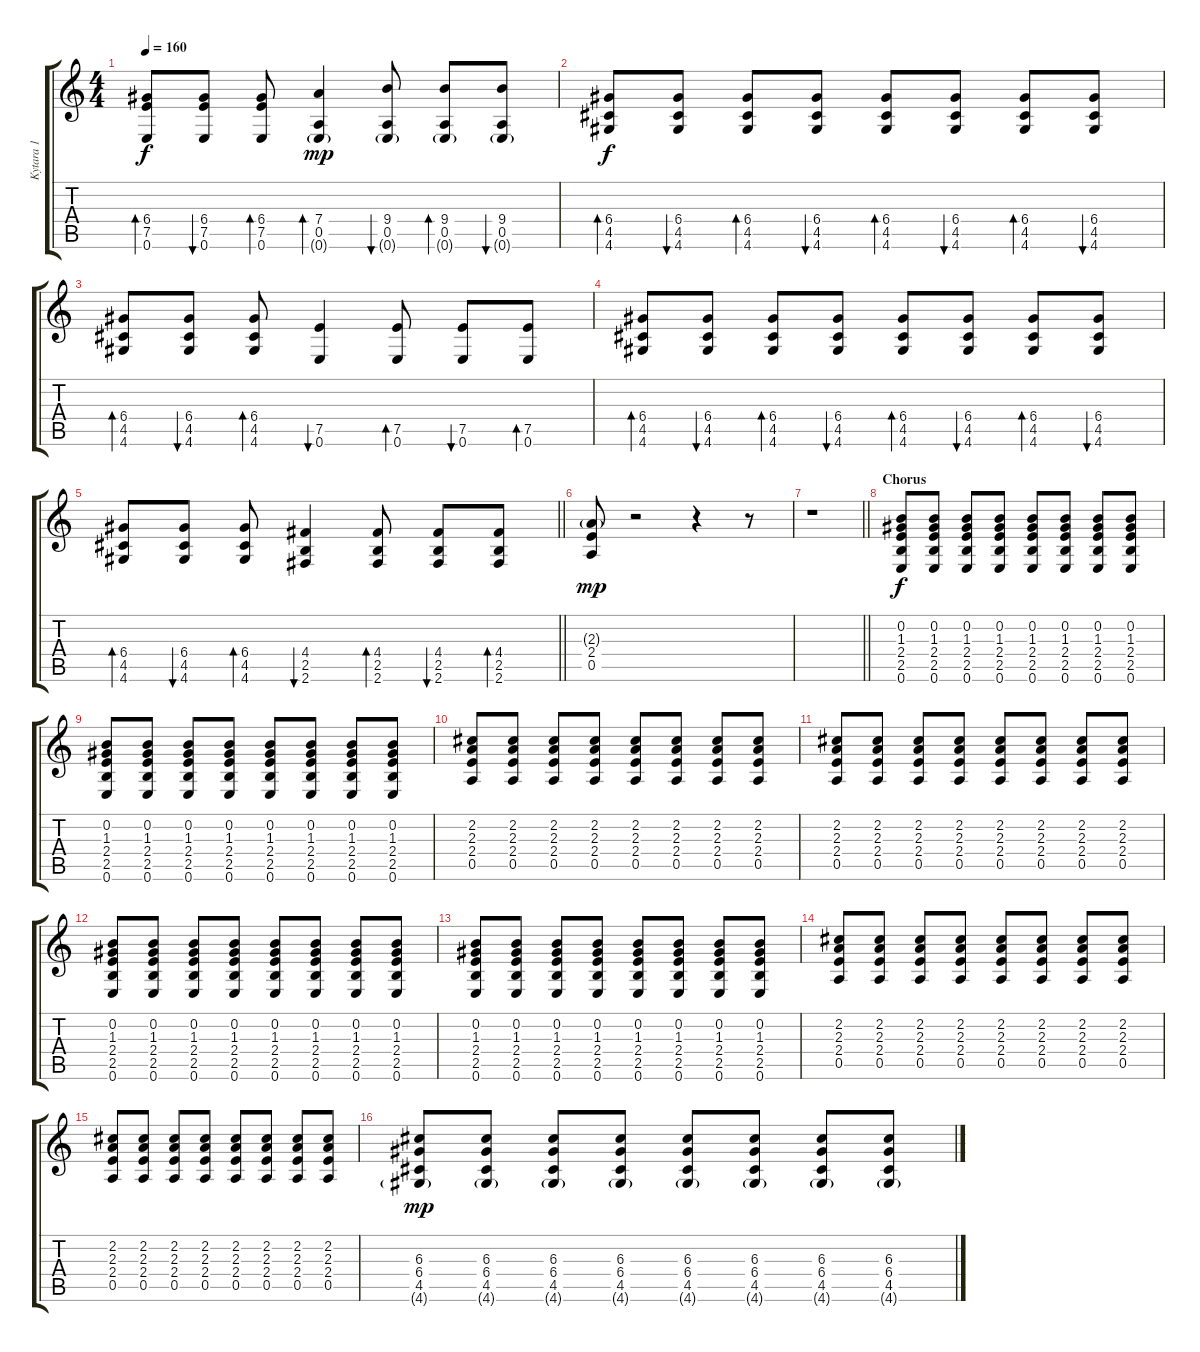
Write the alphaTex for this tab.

\track ("Kytara 1" "Kytara 1") {instrument overdrivenguitar}
\staff {score tabs}
\tuning (E4 B3 G3 D3 A2 E2) {hide}
\ts (4 4)
\tempo 160
\clef g2
\ks c
(6.4 7.5 0.6).8{bd 60 dy f} (6.4 7.5 0.6).8{bu 60} (6.4 7.5 0.6).8{bd 60} (7.4 0.5 0.6{g}).4{bd 60 dy mp} (9.4 0.5 0.6{g}).8{bu 60} (9.4 0.5 0.6{g}).8{bd 60} (9.4 0.5 0.6{g}).8{bu 60} |
(6.4 4.5 4.6).8{bd 60 dy f} (6.4 4.5 4.6).8{bu 60} (6.4 4.5 4.6).8{bd 60} (6.4 4.5 4.6).8{bu 60} (6.4 4.5 4.6).8{bd 60} (6.4 4.5 4.6).8{bu 60} (6.4 4.5 4.6).8{bd 60} (6.4 4.5 4.6).8{bu 60} |
(6.4 4.5 4.6).8{bd 60} (6.4 4.5 4.6).8{bu 60} (6.4 4.5 4.6).8{bd 60} (7.5 0.6).4{bu 60} (7.5 0.6).8{bd 60} (7.5 0.6).8{bu 60} (7.5 0.6).8{bd 60} |
(6.4 4.5 4.6).8{bd 60} (6.4 4.5 4.6).8{bu 60} (6.4 4.5 4.6).8{bd 60} (6.4 4.5 4.6).8{bu 60} (6.4 4.5 4.6).8{bd 60} (6.4 4.5 4.6).8{bu 60} (6.4 4.5 4.6).8{bd 60} (6.4 4.5 4.6).8{bu 60} |
\barLineRight lightlight
(6.4 4.5 4.6).8{bd 60} (6.4 4.5 4.6).8{bu 60} (6.4 4.5 4.6).8{bd 60} (4.4 2.5 2.6).4{bu 60} (4.4 2.5 2.6).8{bd 60} (4.4 2.5 2.6).8{bu 60} (4.4 2.5 2.6).8{bd 60} |
(2.3{g} 2.4 0.5).8{dy mp} r.2 r.4 r.8 |
\barLineRight lightlight
r.1 |
\section ("" "Chorus")
(0.2 1.3 2.4 2.5 0.6).8{dy f} (0.2 1.3 2.4 2.5 0.6).8 (0.2 1.3 2.4 2.5 0.6).8 (0.2 1.3 2.4 2.5 0.6).8 (0.2 1.3 2.4 2.5 0.6).8 (0.2 1.3 2.4 2.5 0.6).8 (0.2 1.3 2.4 2.5 0.6).8 (0.2 1.3 2.4 2.5 0.6).8 |
(0.2 1.3 2.4 2.5 0.6).8 (0.2 1.3 2.4 2.5 0.6).8 (0.2 1.3 2.4 2.5 0.6).8 (0.2 1.3 2.4 2.5 0.6).8 (0.2 1.3 2.4 2.5 0.6).8 (0.2 1.3 2.4 2.5 0.6).8 (0.2 1.3 2.4 2.5 0.6).8 (0.2 1.3 2.4 2.5 0.6).8 |
(2.2 2.3 2.4 0.5).8 (2.2 2.3 2.4 0.5).8 (2.2 2.3 2.4 0.5).8 (2.2 2.3 2.4 0.5).8 (2.2 2.3 2.4 0.5).8 (2.2 2.3 2.4 0.5).8 (2.2 2.3 2.4 0.5).8 (2.2 2.3 2.4 0.5).8 |
(2.2 2.3 2.4 0.5).8 (2.2 2.3 2.4 0.5).8 (2.2 2.3 2.4 0.5).8 (2.2 2.3 2.4 0.5).8 (2.2 2.3 2.4 0.5).8 (2.2 2.3 2.4 0.5).8 (2.2 2.3 2.4 0.5).8 (2.2 2.3 2.4 0.5).8 |
(0.2 1.3 2.4 2.5 0.6).8 (0.2 1.3 2.4 2.5 0.6).8 (0.2 1.3 2.4 2.5 0.6).8 (0.2 1.3 2.4 2.5 0.6).8 (0.2 1.3 2.4 2.5 0.6).8 (0.2 1.3 2.4 2.5 0.6).8 (0.2 1.3 2.4 2.5 0.6).8 (0.2 1.3 2.4 2.5 0.6).8 |
(0.2 1.3 2.4 2.5 0.6).8 (0.2 1.3 2.4 2.5 0.6).8 (0.2 1.3 2.4 2.5 0.6).8 (0.2 1.3 2.4 2.5 0.6).8 (0.2 1.3 2.4 2.5 0.6).8 (0.2 1.3 2.4 2.5 0.6).8 (0.2 1.3 2.4 2.5 0.6).8 (0.2 1.3 2.4 2.5 0.6).8 |
(2.2 2.3 2.4 0.5).8 (2.2 2.3 2.4 0.5).8 (2.2 2.3 2.4 0.5).8 (2.2 2.3 2.4 0.5).8 (2.2 2.3 2.4 0.5).8 (2.2 2.3 2.4 0.5).8 (2.2 2.3 2.4 0.5).8 (2.2 2.3 2.4 0.5).8 |
(2.2 2.3 2.4 0.5).8 (2.2 2.3 2.4 0.5).8 (2.2 2.3 2.4 0.5).8 (2.2 2.3 2.4 0.5).8 (2.2 2.3 2.4 0.5).8 (2.2 2.3 2.4 0.5).8 (2.2 2.3 2.4 0.5).8 (2.2 2.3 2.4 0.5).8 |
(6.3 6.4 4.5 4.6{g}).8{dy mp} (6.3 6.4 4.5 4.6{g}).8 (6.3 6.4 4.5 4.6{g}).8 (6.3 6.4 4.5 4.6{g}).8 (6.3 6.4 4.5 4.6{g}).8 (6.3 6.4 4.5 4.6{g}).8 (6.3 6.4 4.5 4.6{g}).8 (6.3 6.4 4.5 4.6{g}).8
